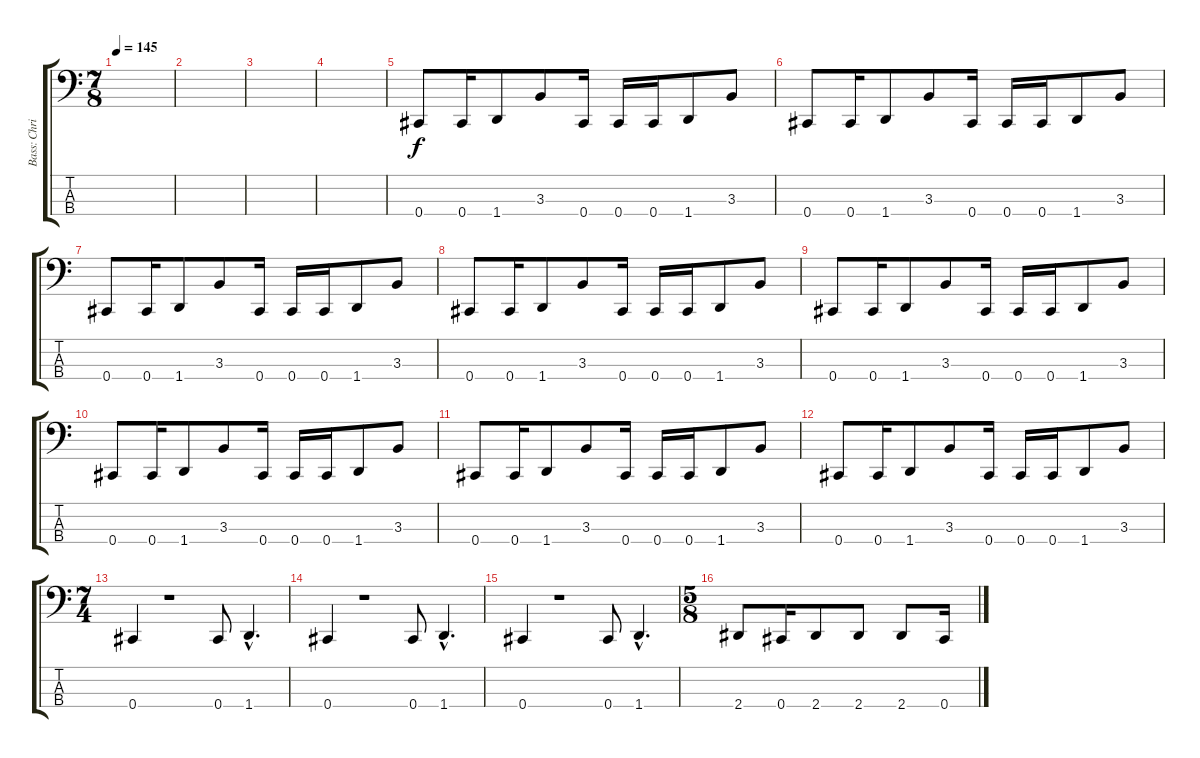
\track ("Bass: Christer Örtefors" "Bass: Chri") {instrument electricbassfinger}
\staff {score tabs}
\tuning (Gb2 Db2 Ab1 Db1) {hide}
\ts (7 8)
\tempo 145
\clef f4
\ks c
|
|
|
|
0.4.8 0.4.16 1.4.8 3.3.8 0.4.16 0.4.16 0.4.16 1.4.8 3.3.8 |
0.4.8 0.4.16 1.4.8 3.3.8 0.4.16 0.4.16 0.4.16 1.4.8 3.3.8 |
0.4.8 0.4.16 1.4.8 3.3.8 0.4.16 0.4.16 0.4.16 1.4.8 3.3.8 |
0.4.8 0.4.16 1.4.8 3.3.8 0.4.16 0.4.16 0.4.16 1.4.8 3.3.8 |
0.4.8 0.4.16 1.4.8 3.3.8 0.4.16 0.4.16 0.4.16 1.4.8 3.3.8 |
0.4.8 0.4.16 1.4.8 3.3.8 0.4.16 0.4.16 0.4.16 1.4.8 3.3.8 |
0.4.8 0.4.16 1.4.8 3.3.8 0.4.16 0.4.16 0.4.16 1.4.8 3.3.8 |
0.4.8 0.4.16 1.4.8 3.3.8 0.4.16 0.4.16 0.4.16 1.4.8 3.3.8 |
\ts (7 4)
0.4.4 r.1 0.4.8 1.4{hac}.4{d} |
0.4.4 r.1 0.4.8 1.4{hac}.4{d} |
0.4.4 r.1 0.4.8 1.4{hac}.4{d} |
\ts (5 8)
2.4.8 0.4.16 2.4.8 2.4.8 2.4.8 0.4.16
